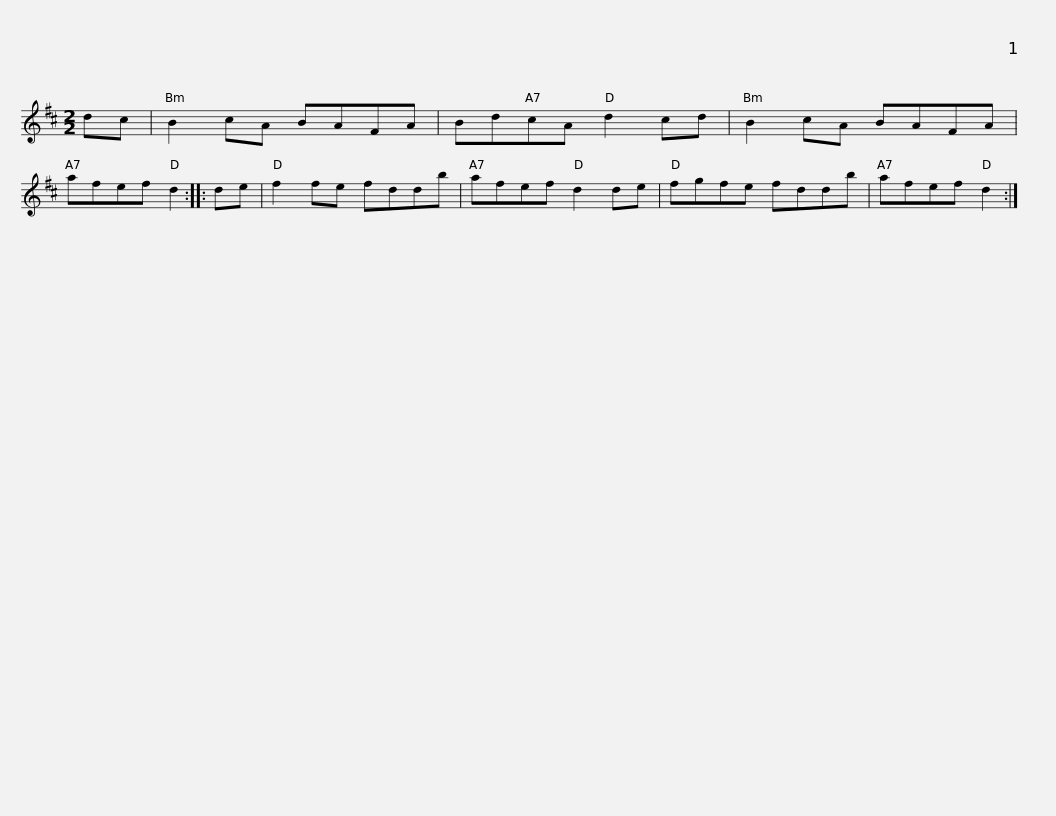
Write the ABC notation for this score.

X:1
L:1/8
M:2/2
I:linebreak $
K:D
V:1 treble
V:1
 dc | B2 cA BAFA | BdcA d2 cd | B2 cA BAFA | afef d2 :: %5
 de | f2 fe fddb |$ afef d2 de | fgfe fddb | afef d2 :| %10
